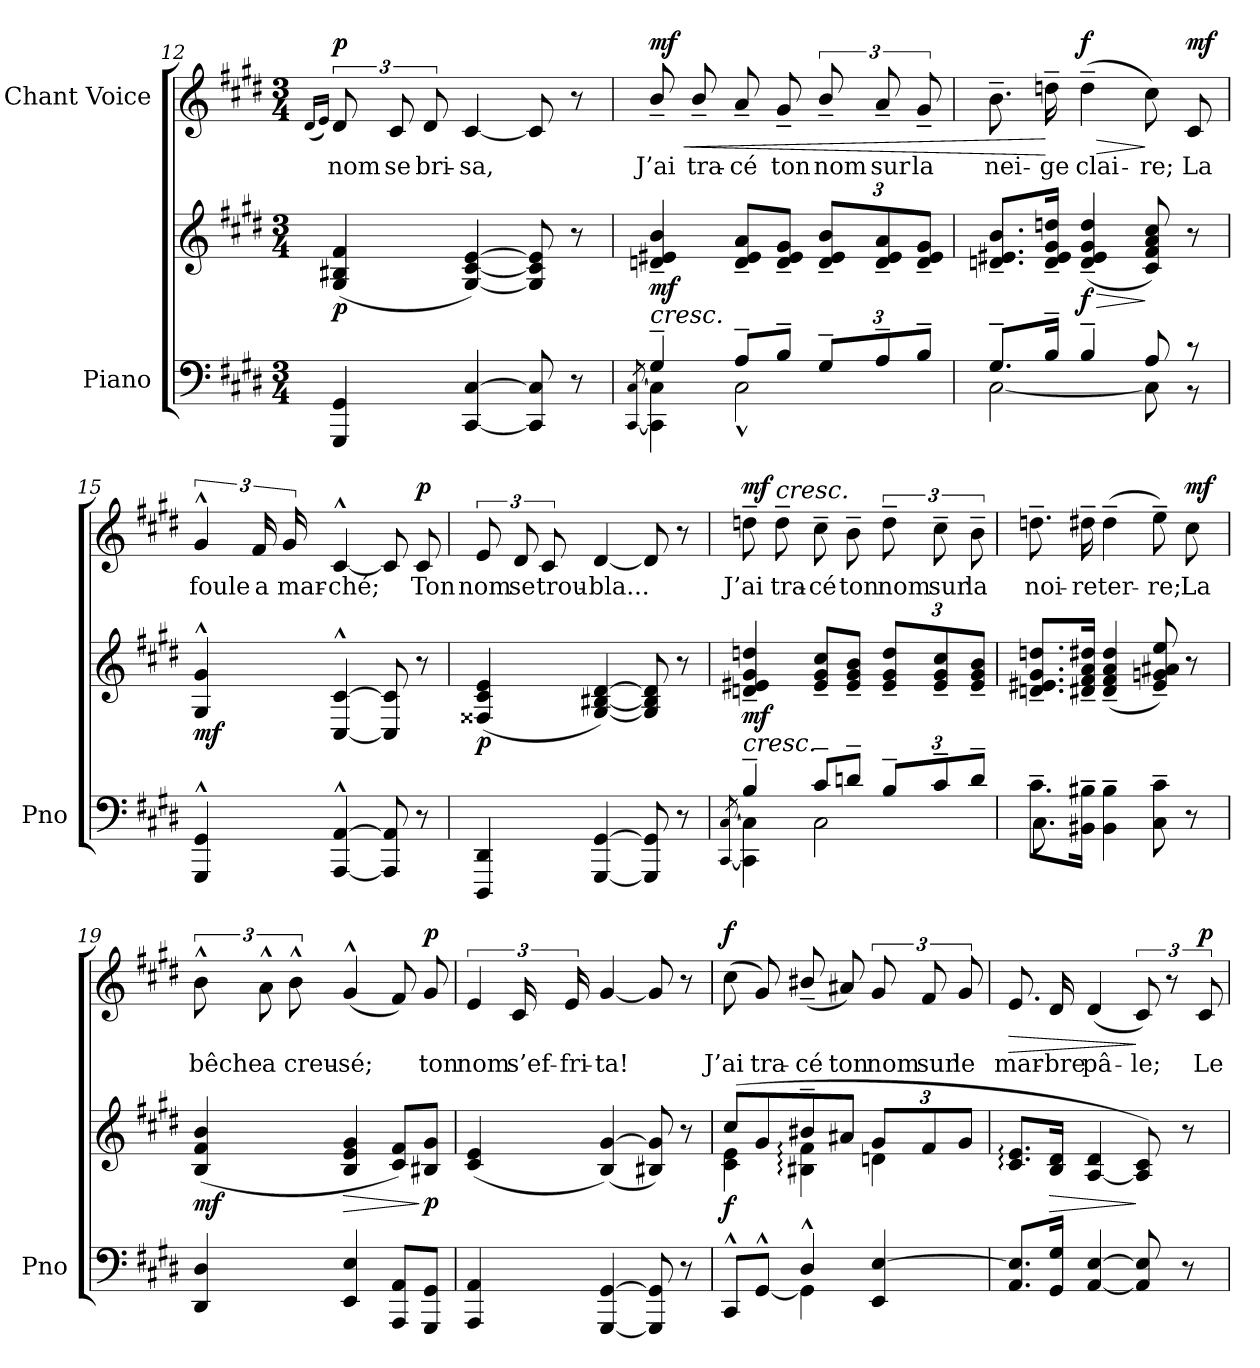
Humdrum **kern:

**kern	**kern	**dynam	**kern	**text	**dynam
*part2	*part2	*part2	*part1	*part1	*part1
*staff3	*staff2	*staff2/3	*staff1	*staff1	*staff1
*I"Piano	*	*	*I"Chant Voice	*	*
*I'Pno	*	*	*	*	*
!!LO:LB:g=z
*clefF4	*clefG2	*	*clefG2	*	*
*k[f#c#g#d#]	*k[f#c#g#d#]	*	*k[f#c#g#d#]	*	*
*M3/4	*M3/4	*	*M3/4	*	*
=12	=12	=12	=12	=12	=12
.	.	.	(<16qd#/LL	.	.
.	.	.	16qe/JJ)	.	.
!	!	!LO:DY:b	!	!LO:LY:b	!LO:DY:a
4GGG#/ 4GG#/	(>4G#/ 4B#X/ 4f#/	p	12d#/	nom	p
!	!	!	!	!LO:LY:b	!
.	.	.	12c#/	se	.
!	!	!	!	!LO:LY:b	!
.	.	.	12d#/	bri-	.
!	!	!	!	!LO:LY:b	!
[4CC#/ [4C#/	[4G#/ [4c#/ [4e/)	.	[4c#/	-sa,	.
8CC#/] 8C#/]	8G#/] 8c#/] 8e/]	.	8c#/]	.	.
8r	8r	.	8r	.	.
=13	=13	=13	=13	=13	=13
*^	*	*	*	*	*
.	[8qCC#/ [8qC#/	.	.	.	.	.
!	!	!LO:TX:b:i:t=cresc.	!	!	!	!
!	!	!	!LO:DY:b	!	!LO:LY:b	!LO:HP:b
!	!	!	!	!	!	!LO:DY:n=1:a
4G#~/	4CC#\] 4C#\]	4dn/~ 4e#X/~ 4b/~	mf	8b~/	J’ai	< mf
!	!	!	!	!	!LO:LY:b	!
.	.	.	.	8b~/	tra-	.
!	!	!	!	!	!LO:LY:b	!
8A~/L	2C#^^\	8d/~ 8e#/~ 8a/~L	.	8a~/	-cé	.
!	!	!	!	!	!LO:LY:b	!
8B~/J	.	8d/~ 8e#/~ 8g#/~J	.	8g#~/	ton	.
*	*	*Xbrackettup	*	*	*	*
!	!	!	!	!	!LO:LY:b	!
12G#~/L	.	12d/~ 12e#/~ 12b/~L	.	12b~/	nom	.
!	!	!	!	!	!LO:LY:b	!
12A~/	.	12d/~ 12e#/~ 12a/~	.	12a~/	sur	.
!	!	!	!	!	!LO:LY:b	!
12B~/J	.	12d/~ 12e#/~ 12g#/~J	.	12g#~/	la	.
=14	=14	=14	=14	=14	=14	=14
!	!	!	!	!	!LO:LY:b	!
8.G#~/L	[2C#\	8.dn/~ 8.e#X/~ 8.b/~L	.	8.b~\	nei-	.
!	!	!	!	!	!LO:LY:b	!
16B~/Jk	.	16d/~ 16e#/~ 16g#/~ 16ddn/~Jk	.	16ddn~\	-ge	[
!	!	!	!LO:HP:b	!	!LO:LY:b	!LO:HP:b
!	!	!	!LO:DY:n=1:b	!	!	!LO:DY:n=1:a
4B~/	.	(>4d/~ 4e#/~ 4g#/~ 4dd/~	> f	(>4dd~\	clai-	> f
!	!	!	!	!	!LO:LY:b	!
8A/	8C#\]	8c#/ 8f#/ 8a/ 8cc#/)	]	8cc#\)	-re;	]
!	!	!	!	!	!LO:LY:b	!LO:DY:n=2:a
8r	8r	8r	.	8c#/	La	mf
!!LO:LB:g=z
=15	=15	=15	=15	=15	=15	=15
!	!	!	!LO:DY:b	!	!LO:LY:b	!
*v	*v	*	*	*	*	*
4GGG#/^^ 4GG#/^^	4G#/^^ 4g#/^^	mf	6g#^^/	foule	.
!	!	!	!	!LO:LY:b	!
.	.	.	24f#/	a	.
!	!	!	!	!LO:LY:b	!
.	.	.	24g#/	mar-	.
!	!	!	!	!LO:LY:b	!
[4AAA/^^ [4AA/^^	[4C#/^^ [4c#/^^	.	[4c#^^/	-ché;	.
8AAA/] 8AA/]	8C#/] 8c#/]	.	8c#/]	.	.
!	!	!	!	!LO:LY:b	!LO:DY:a
8r	8r	.	8c#/	Ton	p
=16	=16	=16	=16	=16	=16
!	!	!LO:DY:b	!	!LO:LY:b	!
4DDD#/ 4DD#/	(>4F##X/ 4c#/ 4e/	p	12e/	nom	.
!	!	!	!	!LO:LY:b	!
.	.	.	12d#/	se	.
!	!	!	!	!LO:LY:b	!
.	.	.	12c#/	trou-	.
!	!	!	!	!LO:LY:b	!
[4GGG#/ [4GG#/	[4G#/ [4B#X/ [4d#/)	.	[4d#/	-bla...	.
8GGG#/] 8GG#/]	8G#/] 8B#/] 8d#/]	.	8d#/]	.	.
8r	8r	.	8r	.	.
=17	=17	=17	=17	=17	=17
*^	*	*	*	*	*
.	[8qCC#/ [8qC#/	.	.	.	.	.
!	!	!LO:TX:b:i:t=cresc.	!	!	!	!
!	!	!	!LO:DY:b	!	!LO:LY:b	!LO:DY:a
4B~/	4CC#\] 4C#\]	4dn/~ 4e#X/~ 4g#/~ 4ddn/~	mf	8ddn~\	J’ai	mf
!	!	!	!	!LO:TX:a:i:t=cresc.	!	!
!	!	!	!	!	!LO:LY:b	!
.	.	.	.	8dd~\	tra-	.
!	!	!	!	!	!LO:LY:b	!
8c#~/L	2C#\	8e#/~ 8g#/~ 8cc#/~L	.	8cc#~\	-cé	.
!	!	!	!	!	!LO:LY:b	!
8dn~/J	.	8e#/~ 8g#/~ 8b/~J	.	8b~\	ton	.
*Xbrackettup	*	*	*	*	*	*
!	!	!	!	!	!LO:LY:b	!
12B~/L	.	12e#/~ 12g#/~ 12dd/~L	.	12dd~\	nom	.
!	!	!	!	!	!LO:LY:b	!
12c#~/	.	12e#/~ 12g#/~ 12cc#/~	.	12cc#~\	sur	.
!	!	!	!	!	!LO:LY:b	!
12d~/J	.	12e#/~ 12g#/~ 12b/~J	.	12b~\	la	.
!!LO:LB:g=z
=18	=18	=18	=18	=18	=18	=18
!	!	!	!	!	!LO:LY:b	!
8.c#~\L	8.C#\	8.dn/~ 8.e#X/~ 8.g#/~ 8.ddn/~L	.	8.ddn~\	noi-	.
!	!	!	!	!	!LO:LY:b	!
16BB#X\~ 16B#X\~Jk	2ryy	16d#X/~ 16f#/~ 16a/~ 16dd#X/~Jk	.	16dd#X~\	-re	.
!	!	!	!	!	!LO:LY:b	!
4BB#\~ 4B#\~	.	(>4d#/~ 4f#/~ 4a/~ 4dd#/~	.	(>4dd#~\	ter-	.
!	!	!	!	!	!LO:LY:b	!
8C#\~ 8c#\~	.	8e#/~ 8gn/~ 8a#X/~ 8ee/~)	.	8ee~\)	-re;	.
!	!	!	!	!	!LO:LY:b	!LO:DY:a
8r	.	8r	.	8cc#\	La	mf
.	16ryy	.	.	.	.	.
=19	=19	=19	=19	=19	=19	=19
!	!	!	!LO:DY:b	!	!LO:LY:b	!
*v	*v	*	*	*	*	*
4DD#/ 4D#/	(>4B/ 4f#/ 4b/	mf	12b^^\	bêche	.
!	!	!	!	!LO:LY:b	!
.	.	.	12a^^\	a	.
!	!	!	!	!LO:LY:b	!
.	.	.	12b^^\	creu-	.
!	!	!LO:HP:b	!	!LO:LY:b	!
4EE/ 4E/	4B/ 4e/ 4g#/	>	(<4g#^^/	-sé;	.
8AAA/ 8AA/L	8c#/ 8f#/L)	.	8f#/)	.	.
!	!	!LO:DY:n=1:b	!	!LO:LY:b	!LO:DY:a
8GGG#/ 8GG#/J	8B#X/ 8g#/J	] p	8g#/	ton	p
=20	=20	=20	=20	=20	=20
!	!	!	!	!LO:LY:b	!
4AAA/ 4AA/	(>4c#/ 4e/	.	6e/	nom	.
!	!	!	!	!LO:LY:b	!
.	.	.	24c#/	s’ef-	.
!	!	!	!	!LO:LY:b	!
.	.	.	24e/	-fri-	.
!	!	!	!	!LO:LY:b	!
[4GGG#/ [4GG#/	(<4B/ [4g#/)	.	[4g#/	-ta!	.
8GGG#/] 8GG#/]	8B#X/ 8g#/])	.	8g#/]	.	.
8r	8r	.	8r	.	.
!!LO:PB:g=z
=21	=21	=21	=21	=21	=21
*^	*^	*	*	*	*
!	!	!	!	!LO:DY:b	!	!LO:LY:b	!LO:DY:a
8CC#^^/L	4ryy	(>8cc#/L	4c#\ 4e\	f	(>8cc#\	J’ai	f
!	!	!	!	!	!	!LO:LY:b	!
[8GG#^^/J	.	8g#/	.	.	8g#/)	tra-	.
!	!	!	!	!	!	!LO:LY:b	!
4D#^^/	4GG#\]	8b#X~/	4B#X\: 4f#\:	.	(<8b#X~/	-cé	.
!	!	!	!	!	!	!LO:LY:b	!
.	.	8a#X/J	.	.	8a#X/)	ton	.
!	!	!	!	!	!	!LO:LY:b	!
4EE/ [4E/	4ryy	12g#/L	4dn:\	.	12g#/	nom	.
!	!	!	!	!	!	!LO:LY:b	!
.	.	12f#/	.	.	12f#/	sur	.
!	!	!	!	!	!	!LO:LY:b	!
.	.	12g#/J	.	.	12g#/	le	.
*v	*v	*	*	*	*	*	*
*	*v	*v	*	*	*	*
=22	=22	=22	=22	=22	=22
!	!	!	!	!LO:LY:b	!LO:HP:b
8.AA/ 8.E/]L	8.c#/: 8.e/:L	.	8.e/	mar-	>
!	!	!LO:HP:b	!	!LO:LY:b	!
16GG#/ 16G#/Jk	16B/ 16d#/Jk	>	16d#/	-bre	.
!	!	!	!	!LO:LY:b	!
[4AA/ [4E/	[4A/ 4d#/	.	(<4d#/	pâ-	.
!	!	!	!	!LO:LY:b	!
8AA/] 8E/]	8A/] 8c#/)	]	12c#/)	-le;	]
.	.	.	12r	.	.
8r	8r	.	.	.	.
!	!	!	!	!LO:LY:b	!LO:DY:a
.	.	.	12c#/	Le	p
=	=	=	=	=	=
*-	*-	*-	*-	*-	*-
